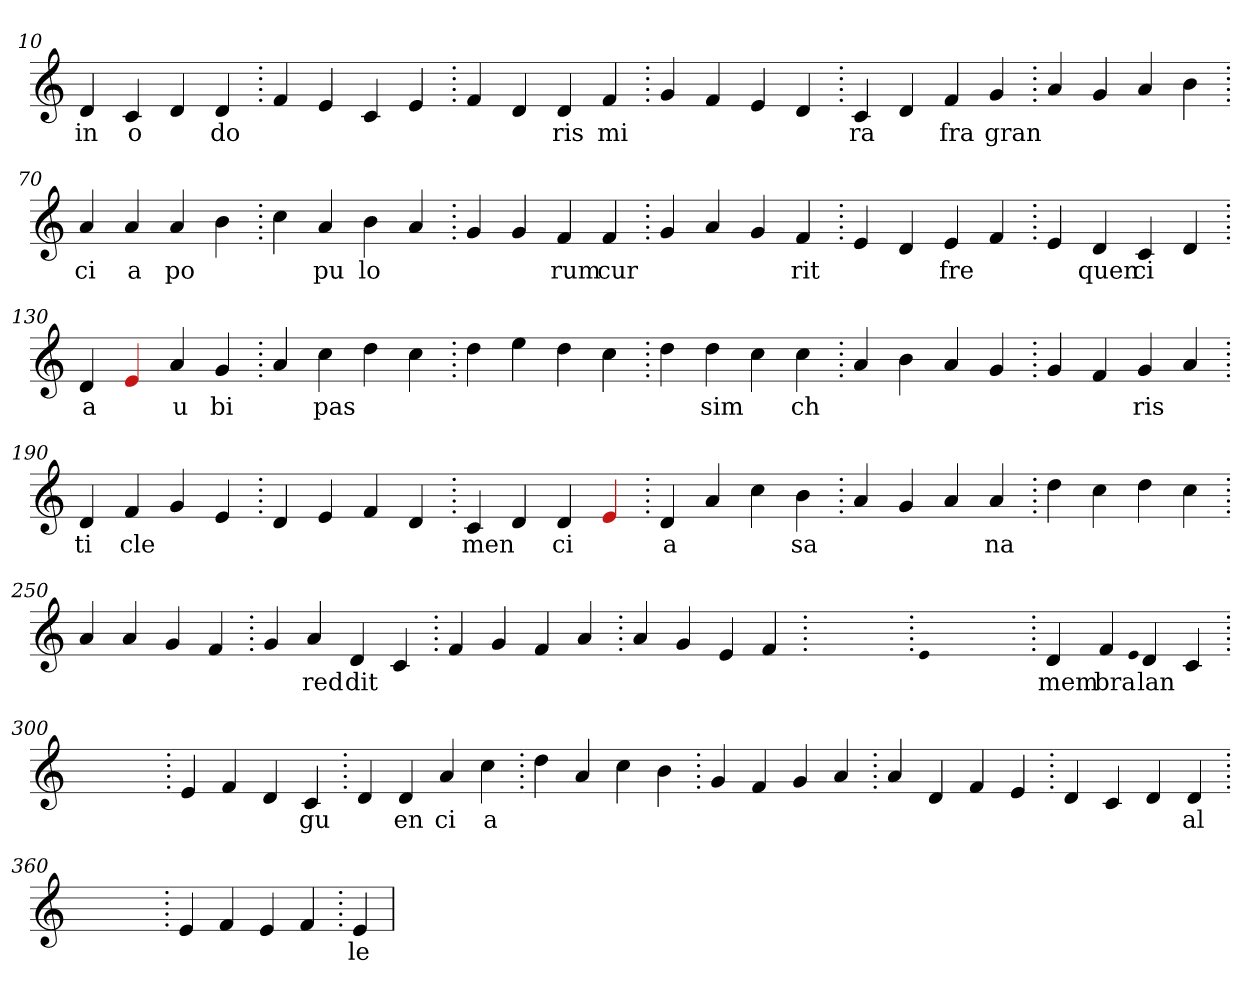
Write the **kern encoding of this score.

**kern	**text
*part1	*part1
*staff1	*staff1
*clefG2	*
=10.	=10.
4d	in
4c	o
4d	.
4d	do
=20.	=20.
4f	.
4e	.
4c	.
4e	.
=30.	=30.
4f	.
4d	.
4d	ris
4f	mi
=40.	=40.
4g	.
4f	.
4e	.
4d	.
=50.	=50.
4c	ra
4d	.
4f	fra
4g	gran
=60.	=60.
4a	.
4g	.
4a	.
4b	.
=70.	=70.
4a	ci
4a	a
4a	po
4b	.
=80.	=80.
4cc	.
4a	pu
4b	lo
4a	.
=90.	=90.
4g	.
4g	.
4f	rum
4f	cur
=100.	=100.
4g	.
4a	.
4g	.
4f	rit
=110.	=110.
4e	.
4d	.
4e	fre
4f	.
=120.	=120.
4e	.
4d	quen
4c	ci
4d	.
=130.	=130.
4d	a
4Re	.
4a	u
4g	bi
=140.	=140.
4a	.
4cc	pas
4dd	.
4cc	.
=150.	=150.
4dd	.
4ee	.
4dd	.
4cc	.
=160.	=160.
4dd	.
4dd	sim
4cc	.
4cc	ch
=170.	=170.
4a	.
4b	.
4a	.
4g	.
=180.	=180.
4g	.
4f	.
4g	ris
4a	.
=190.	=190.
4d	ti
4f	cle
4g	.
4e	.
=200.	=200.
4d	.
4e	.
4f	.
4d	.
=210.	=210.
4c	men
4d	.
4d	ci
4Re	.
=220.	=220.
4d	a
4a	.
4cc	.
4b	sa
=230.	=230.
4a	.
4g	.
4a	.
4a	na
=240.	=240.
4dd	.
4cc	.
4dd	.
4cc	.
=250.	=250.
4a	.
4a	.
4g	.
4f	.
=260.	=260.
4g	.
4a	red
4d	dit
4c	.
=270.	=270.
4f	.
4g	.
4f	.
4a	.
=280.	=280.
4a	.
4g	.
4e	.
4f	.
=290.	=290.
1ryy	.
=290.	=290.
qqe	.
1ryy	.
=290.	=290.
4d	mem
4f	bra
qqe	.
4d	lan
4c	.
=300.	=300.
1ryy	.
=300.	=300.
4e	.
4f	.
4d	.
4c	gu
=310.	=310.
4d	.
4d	en
4a	ci
4cc	a
=320.	=320.
4dd	.
4a	.
4cc	.
4b	.
=330.	=330.
4g	.
4f	.
4g	.
4a	.
=340.	=340.
4a	.
4d	.
4f	.
4e	.
=350.	=350.
4d	.
4c	.
4d	.
4d	al
=360.	=360.
1ryy	.
=360.	=360.
4e	.
4f	.
4e	.
4f	.
=370.	=370.
4e	le
=	=
*-	*-
